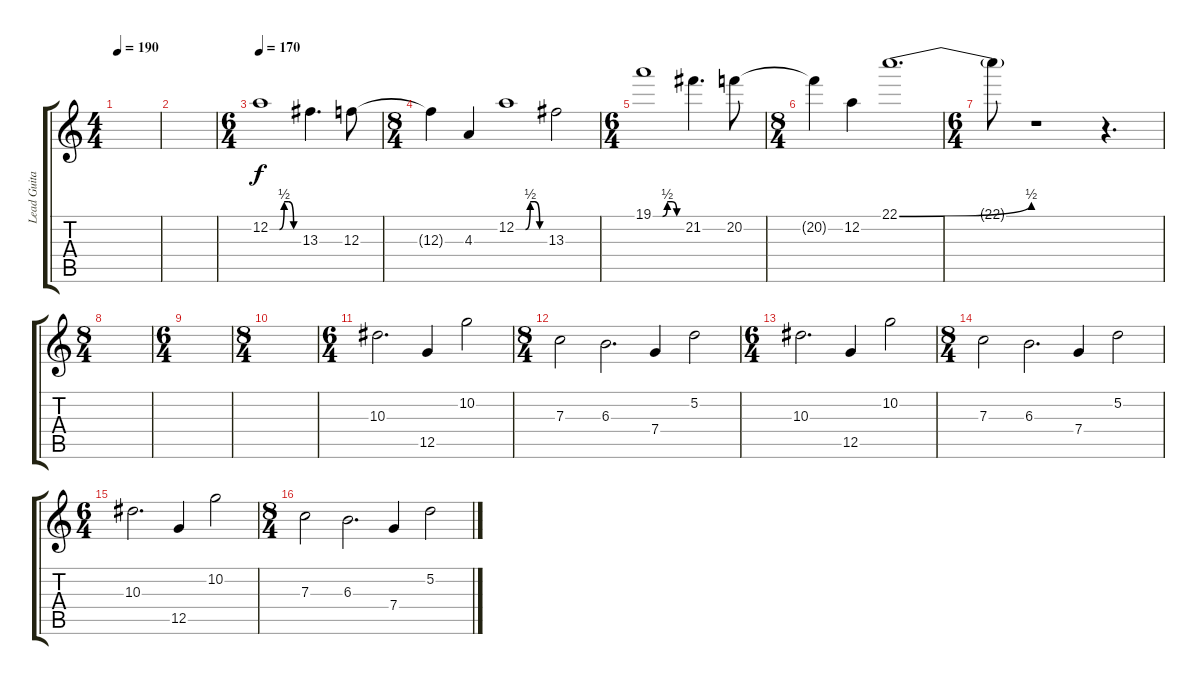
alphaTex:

\track ("Lead Guitar 1" "Lead Guita") {instrument distortionguitar}
\staff {score tabs}
\tuning (D4 A3 F3 C3 G2 C2) {hide}
\ts (4 4)
\tempo 190
\clef g2
\ks c
|
|
\ts (6 4)
\tempo 170
12.2{be (custom 0 0 20 0 30 2 40 2 50 0 60 0)}.1{instrument overdrivenguitar} 13.3.4{d} 12.3.8 |
\ts (8 4)
12.3{t}.4 4.3.4 12.2{be (custom 0 0 20 0 30 2 40 2 50 0 60 0)}.1 13.3.2 |
\ts (6 4)
19.1{be (custom 0 0 20 0 30 2 40 2 50 0 60 0)}.1 21.2.4{d} 20.2.8 |
\ts (8 4)
20.2{t}.4 12.2.4 22.1{be (bend 0 0 60 2)}.1{d} |
\ts (6 4)
22.1{t}.8 r.1 r.4{d} |
\ts (8 4)
|
\ts (6 4)
|
\ts (8 4)
|
\ts (6 4)
10.3.2{d} 12.5.4 10.2.2 |
\ts (8 4)
7.3.2 6.3.2{d} 7.4.4 5.2.2 |
\ts (6 4)
10.3.2{d} 12.5.4 10.2.2 |
\ts (8 4)
7.3.2 6.3.2{d} 7.4.4 5.2.2 |
\ts (6 4)
10.3.2{d} 12.5.4 10.2.2 |
\ts (8 4)
7.3.2 6.3.2{d} 7.4.4 5.2.2
